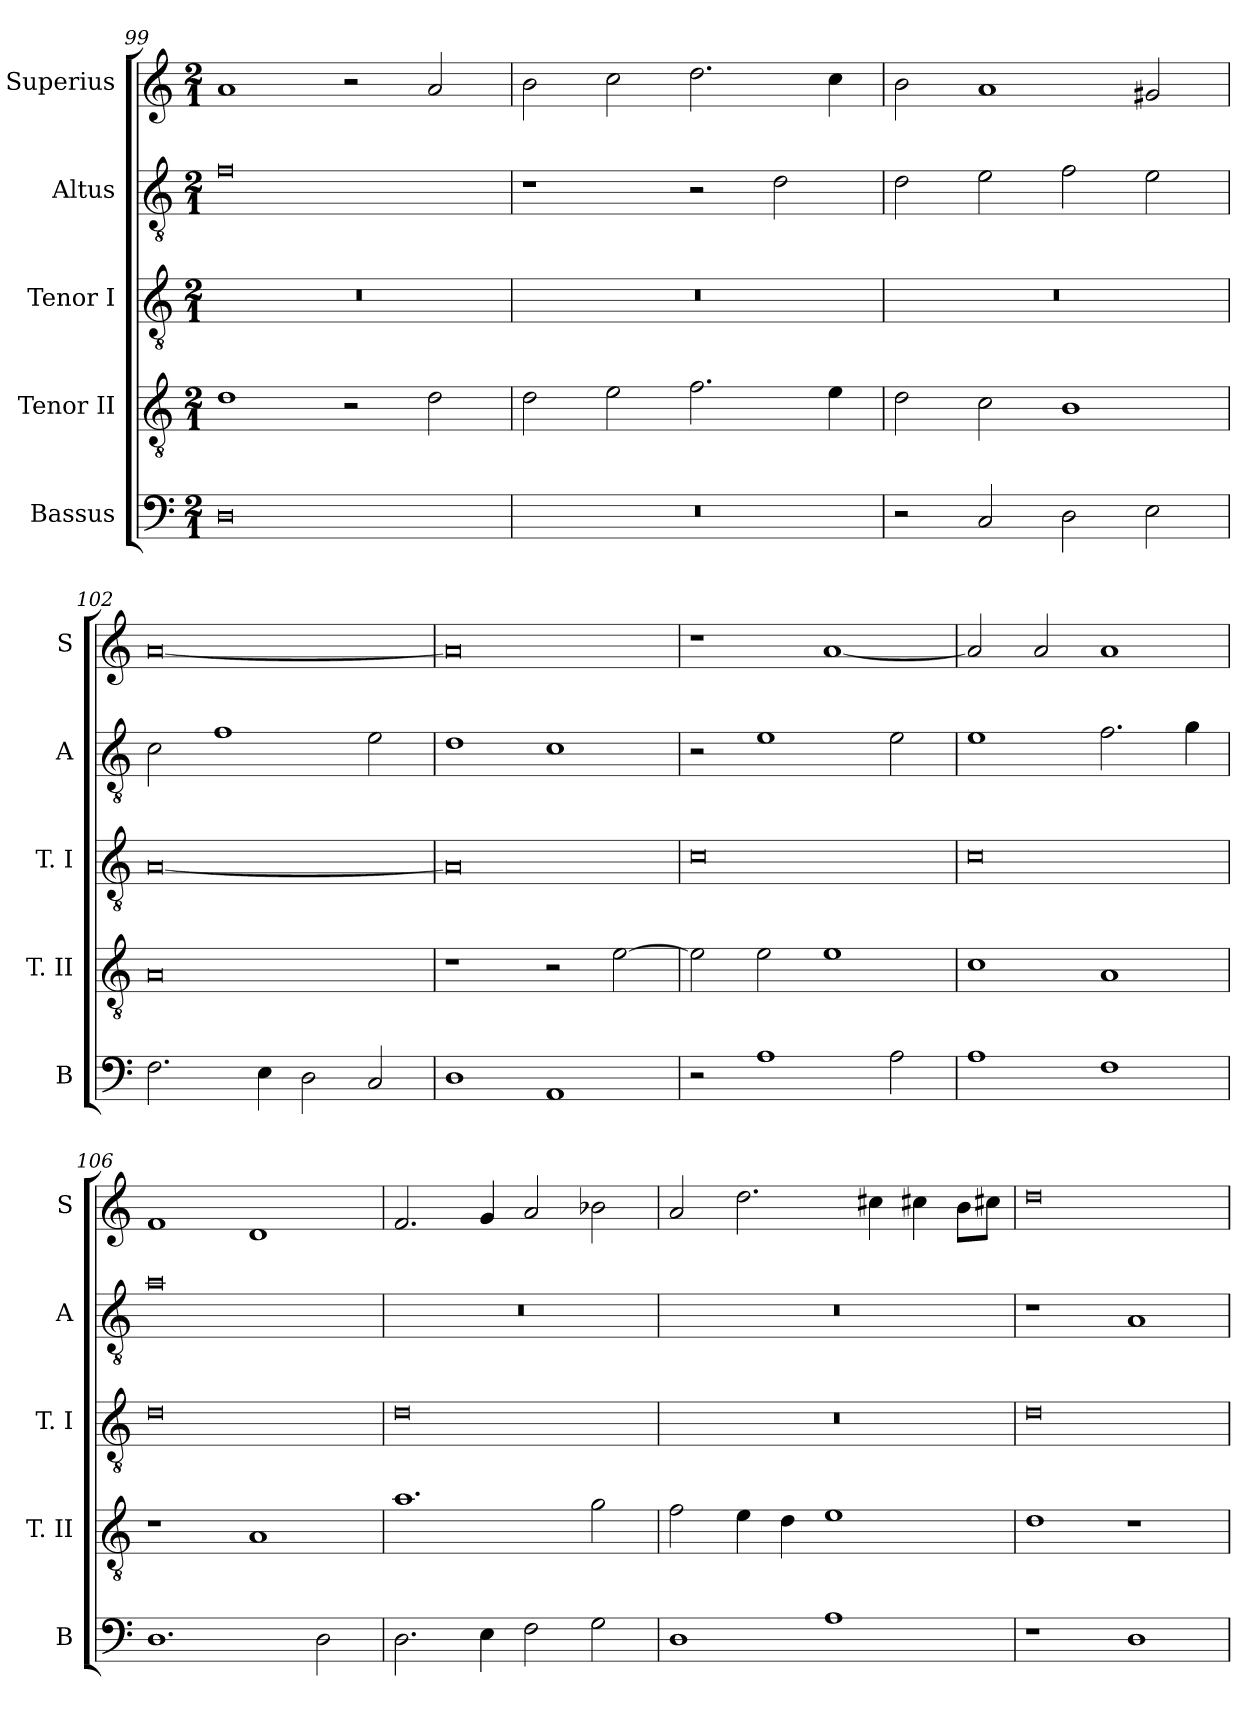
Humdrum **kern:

**kern	**kern	**kern	**kern	**kern
*part5	*part4	*part3	*part2	*part1
*staff5	*staff4	*staff3	*staff2	*staff1
*I"Bassus	*I"Tenor II	*I"Tenor I	*I"Altus	*I"Superius
*I'B	*I'T. II	*I'T. I	*I'A	*I'S
*clefF4	*clefGv2	*clefGv2	*clefGv2	*clefG2
*k[]	*k[]	*k[]	*k[]	*k[]
*C:	*C:	*C:	*C:	*C:
*M2/1	*M2/1	*M2/1	*M2/1	*M2/1
=99	=99	=99	=99	=99
0D	1d	0r	0f	1a
.	2r	.	.	2r
.	2d	.	.	2a
=100	=100	=100	=100	=100
0r	2d	0r	1r	2b
.	2e	.	.	2cc
.	2.f	.	2r	2.dd
.	.	.	2d	.
.	4e	.	.	4cc
=101	=101	=101	=101	=101
2r	2d	0r	2d	2b
2C	2c	.	2e	1a
2D	1B	.	2f	.
2E	.	.	2e	2g#X
=102	=102	=102	=102	=102
2.F	0A	[0A	2c	[0a
.	.	.	1f	.
4E	.	.	.	.
2D	.	.	.	.
2C	.	.	2e	.
=103	=103	=103	=103	=103
1D	1r	0A]	1d	0a]
1AA	2r	.	1c	.
.	[2e	.	.	.
=104	=104	=104	=104	=104
2r	2e]	0c	2r	1r
1A	2e	.	1e	.
.	1e	.	.	[1a
2A	.	.	2e	.
=105	=105	=105	=105	=105
1A	1c	0c	1e	2a]
.	.	.	.	2a
1F	1A	.	2.f	1a
.	.	.	4g	.
=106	=106	=106	=106	=106
1.D	1r	0d	0a	1f
.	1A	.	.	1d
2D	.	.	.	.
=107	=107	=107	=107	=107
2.D	1.a	0d	0r	2.f
4E	.	.	.	4g
2F	.	.	.	2a
2G	2g	.	.	2b-X
=108	=108	=108	=108	=108
1D	2f	0r	0r	2a
.	4e	.	.	2.dd
.	4d	.	.	.
1A	1e	.	.	.
.	.	.	.	4cc#X
.	.	.	.	4cc#X
.	.	.	.	8bL
.	.	.	.	8cc#XJ
=109	=109	=109	=109	=109
1r	1d	0d	1r	0dd
1D	1r	.	1A	.
=	=	=	=	=
*-	*-	*-	*-	*-
